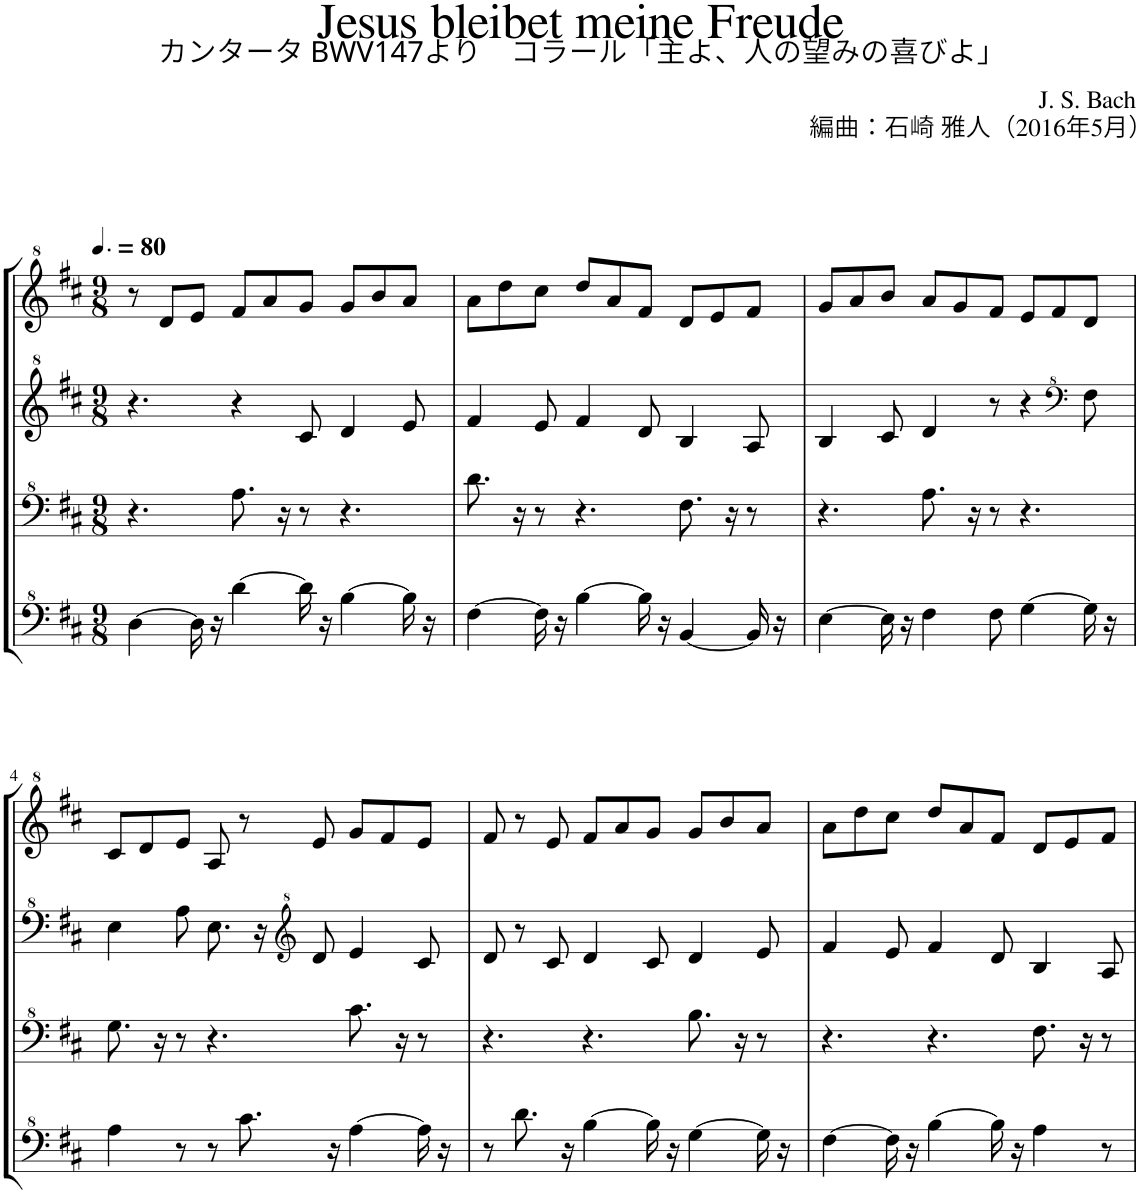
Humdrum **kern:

**kern	**kern	**kern	**kern
*part1	*part1	*part1	*part1
*staff4	*staff3	*staff2	*staff1
*I"Model III	*	*	*
*clefF^4	*clefF^4	*clefG^2	*clefG^2
*k[f#c#]	*k[f#c#]	*k[f#c#]	*k[f#c#]
*M9/8	*M9/8	*M9/8	*M9/8
*MM120	*MM120	*MM120	*MM120
=1	=1	=1	=1
[4d\	4.r	4.r	8r
.	.	.	8dd/L
16d\]	.	.	8ee/J
16r	.	.	.
[4dd\	8.a\	4r	8ff#/L
.	.	.	8aa/
.	16r	.	.
16dd\]	8r	8cc#/	8gg/J
16r	.	.	.
[4b\	4.r	4dd/	8gg/L
.	.	.	8bb/
16b\]	.	8ee/	8aa/J
16r	.	.	.
=2	=2	=2	=2
[4f#\	8.dd\	4ff#/	8aa\L
.	.	.	8ddd\
.	16r	.	.
16f#\]	8r	8ee/	8ccc#\J
16r	.	.	.
[4b\	4.r	4ff#/	8ddd/L
.	.	.	8aa/
16b\]	.	8dd/	8ff#/J
16r	.	.	.
[4B/	8.f#\	4b/	8dd/L
.	.	.	8ee/
.	16r	.	.
16B/]	8r	8a/	8ff#/J
16r	.	.	.
=3	=3	=3	=3
[4e\	4.r	4b/	8gg/L
.	.	.	8aa/
16e\]	.	8cc#/	8bb/J
16r	.	.	.
4f#\	8.a\	4dd/	8aa/L
.	.	.	8gg/
.	16r	.	.
8f#\	8r	8r	8ff#/J
[4g\	4.r	4r	8ee/L
.	.	.	8ff#/
*	*	*clefF^4	*
16g\]	.	8f#\	8dd/J
16r	.	.	.
!!LO:LB:g=z
=4	=4	=4	=4
4a\	8.g\	4e\	8cc#/L
.	.	.	8dd/
.	16r	.	.
8r	8r	8a\	8ee/J
8r	4.r	8.e\	8a/
8.cc#\	.	.	8r
.	.	16r	.
*	*	*clefG^2	*
.	.	8dd/	8ee/
16r	.	.	.
[4a\	8.cc#\	4ee/	8gg/L
.	.	.	8ff#/
.	16r	.	.
16a\]	8r	8cc#/	8ee/J
16r	.	.	.
=5	=5	=5	=5
8r	4.r	8dd/	8ff#/
8.dd\	.	8r	8r
.	.	8cc#/	8ee/
16r	.	.	.
[4b\	4.r	4dd/	8ff#/L
.	.	.	8aa/
16b\]	.	8cc#/	8gg/J
16r	.	.	.
[4g\	8.b\	4dd/	8gg/L
.	.	.	8bb/
.	16r	.	.
16g\]	8r	8ee/	8aa/J
16r	.	.	.
=6	=6	=6	=6
[4f#\	4.r	4ff#/	8aa\L
.	.	.	8ddd\
16f#\]	.	8ee/	8ccc#\J
16r	.	.	.
[4b\	4.r	4ff#/	8ddd/L
.	.	.	8aa/
16b\]	.	8dd/	8ff#/J
16r	.	.	.
4a\	8.f#\	4b/	8dd/L
.	.	.	8ee/
.	16r	.	.
8r	8r	8a/	8ff#/J
=	=	=	=
*-	*-	*-	*-
